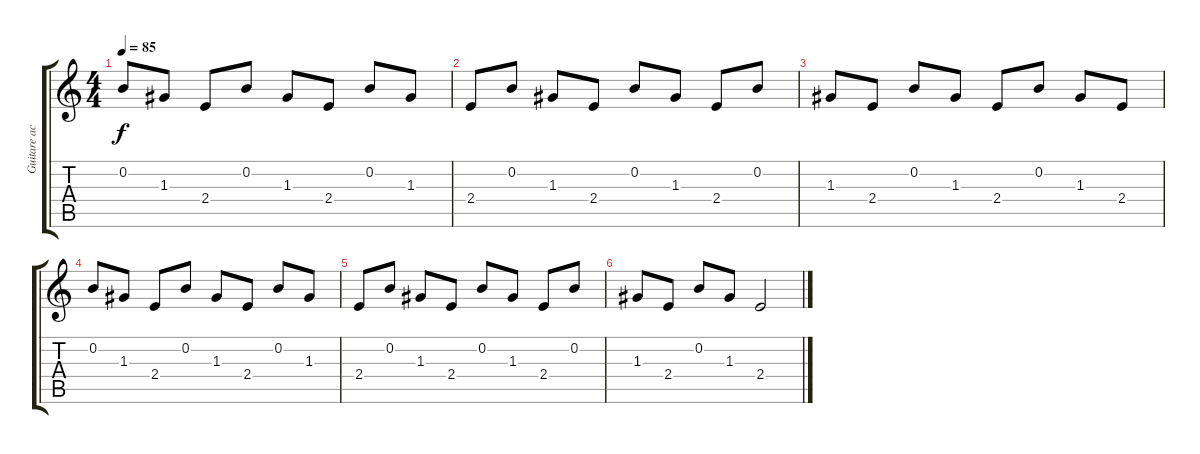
\track ("Guitare accoustique" "Guitare ac") {instrument acousticguitarsteel}
\staff {score tabs}
\tuning (E4 B3 G3 D3 A2 E2) {hide}
\ts (4 4)
\tempo 85
\clef g2
\ks c
0.2.8{dy f} 1.3.8 2.4.8 0.2.8 1.3.8 2.4.8 0.2.8 1.3.8 |
2.4.8 0.2.8 1.3.8 2.4.8 0.2.8 1.3.8 2.4.8 0.2.8 |
1.3.8 2.4.8 0.2.8 1.3.8 2.4.8 0.2.8 1.3.8 2.4.8 |
0.2.8 1.3.8 2.4.8 0.2.8 1.3.8 2.4.8 0.2.8 1.3.8 |
2.4.8 0.2.8 1.3.8 2.4.8 0.2.8 1.3.8 2.4.8 0.2.8 |
1.3.8 2.4.8 0.2.8 1.3.8 2.4.2
